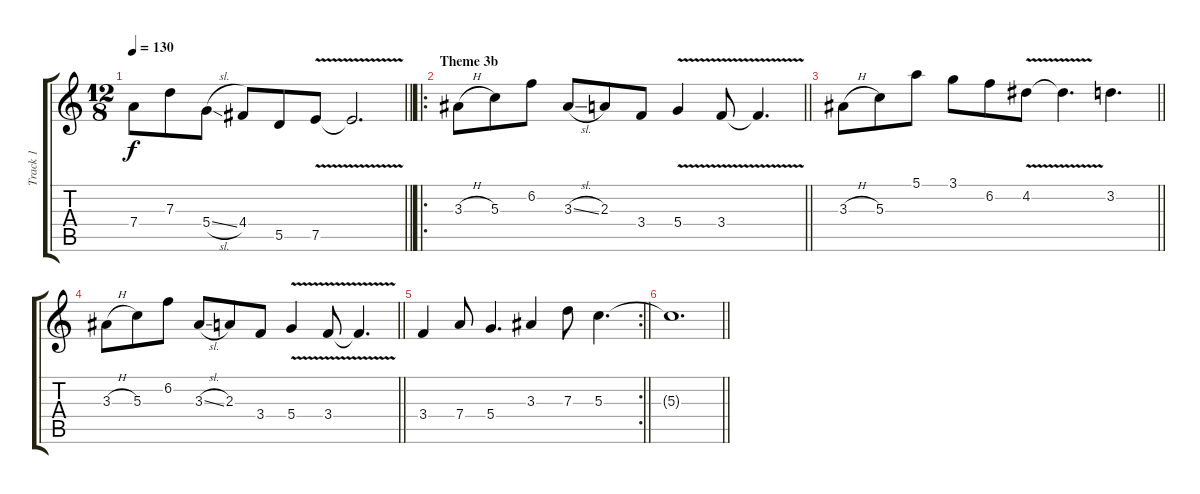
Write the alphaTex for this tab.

\track ("Track 1" "Track 1") {instrument electricguitarclean}
\staff {score tabs}
\tuning (E4 B3 G3 D3 A2 E2) {hide}
\ts (12 8)
\tempo 130
\clef g2
\barLineRight lightlight
\ks c
7.4.8{dy f} 7.3.8 5.4{sl}.8 4.4.8 5.5.8 7.5{v}.8 7.5{t}.2{d} |
\ro
\section ("" "Theme 3b")
\barLineRight lightlight
3.3{h}.8 5.3.8 6.2.8 3.3{sl}.8 2.3.8 3.4.8 5.4{v}.4 3.4{v}.8 3.4{t}.4{d} |
\barLineRight lightlight
3.3{h}.8 5.3.8 5.1.8 3.1.8 6.2.8 4.2{v}.8 4.2{t}.4{d} 3.2.4{d} |
\barLineRight lightlight
3.3{h}.8 5.3.8 6.2.8 3.3{sl}.8 2.3.8 3.4.8 5.4{v}.4 3.4{v}.8 3.4{t}.4{d} |
\rc 2
\barLineRight lightlight
3.4.4 7.4.8 5.4.4{d} 3.3.4 7.3.8 5.3.4{d} |
\barLineRight lightlight
5.3{t}.1{d}
